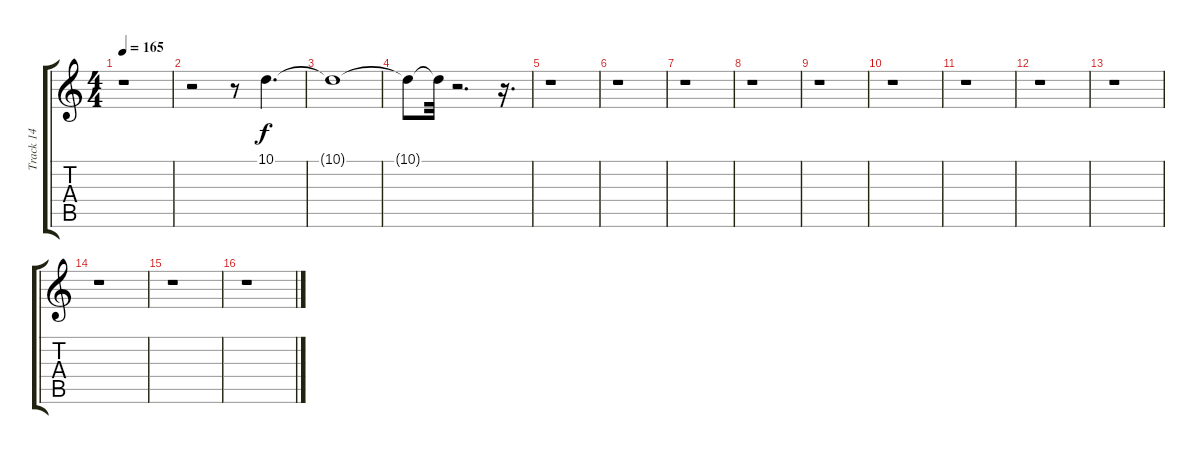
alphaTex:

\track ("Track 14" "Track 14") {instrument reversecymbal}
\staff {score tabs}
\tuning (E4 B3 G3 D3 A2 E2) {hide}
\ts (4 4)
\tempo 165
\clef g2
\ks c
r.1{dy f} |
r.2 r.8 10.1.4{d} |
10.1{t}.1 |
10.1{t}.8 10.1{t}.32 r.2{d} r.16{d} |
r.1 |
r.1 |
r.1 |
r.1 |
r.1 |
r.1 |
r.1 |
r.1 |
r.1 |
r.1 |
r.1 |
r.1
